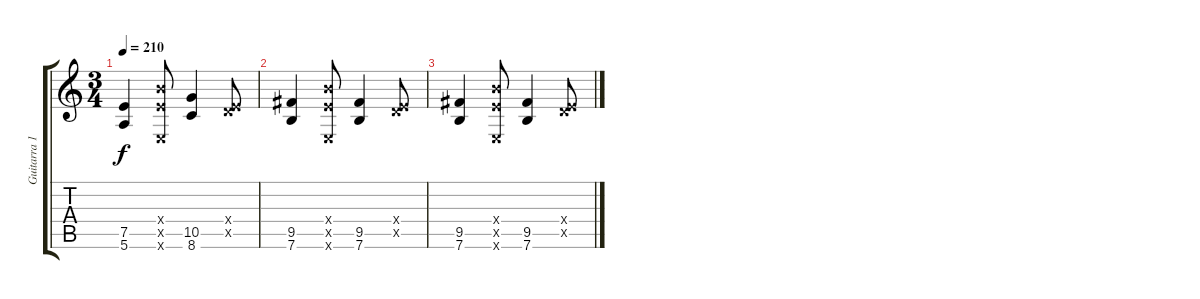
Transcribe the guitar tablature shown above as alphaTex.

\track ("Guitarra 1" "Guitarra 1") {instrument overdrivenguitar}
\staff {score tabs}
\tuning (E4 B3 G3 D3 A2 E2) {hide}
\ts (3 4)
\tempo 210
\clef g2
\ks c
(7.5 5.6).4{dy f} (9.4{x} 7.5{x} 0.6{x}).8 (10.5 8.6).4 (0.4{x} 7.5{x}).8 |
(9.5 7.6).4 (9.4{x} 7.5{x} 0.6{x}).8 (9.5 7.6).4 (0.4{x} 7.5{x}).8 |
(9.5 7.6).4 (9.4{x} 7.5{x} 0.6{x}).8 (9.5 7.6).4 (0.4{x} 7.5{x}).8
